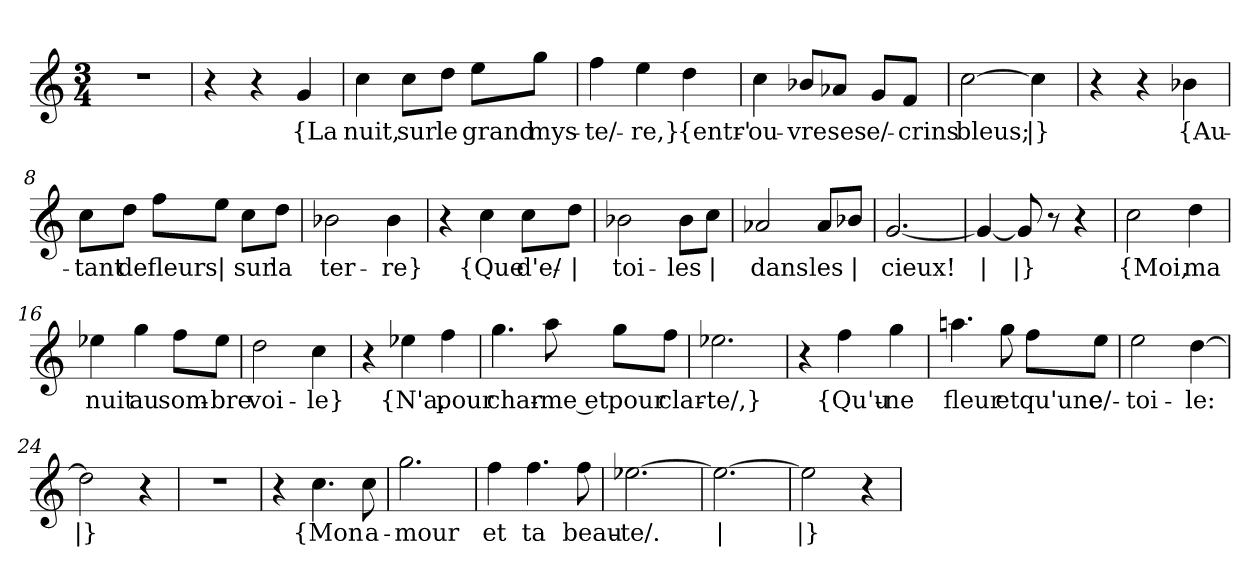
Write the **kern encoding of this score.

**kern	**text
*part1	*part1
*staff1	*staff1
*clefG2	*
*k[]	*
*M3/4	*
=1	=1
2.r	.
=2	=2
4r	.
4r	.
!	!LO:LY:b
4g/	{La
=3	=3
!	!LO:LY:b
4cc\	nuit,
!	!LO:LY:b
8cc\L	sur
!	!LO:LY:b
8dd\J	le
!	!LO:LY:b
8ee\L	grand
!	!LO:LY:b
8gg\J	mys-
=4	=4
!	!LO:LY:b
4ff\	-te/-
!	!LO:LY:b
4ee\	-re,}
!	!LO:LY:b
4dd\	{entr'-
=5	=5
!	!LO:LY:b
4cc\	-ou-
!	!LO:LY:b
8b-X/L	-vre
!	!LO:LY:b
8a-X/J	ses
!	!LO:LY:b
8g/L	e/-
!	!LO:LY:b
8f/J	-crins
=6	=6
!	!LO:LY:b
[2cc\	bleus;
!	!LO:LY:b
4cc\]	|}
=7	=7
4r	.
4r	.
!	!LO:LY:b
4b-X\	{Au-
!!LO:LB:g=z
=8	=8
!	!LO:LY:b
8cc\L	-tant
!	!LO:LY:b
8dd\J	de
!	!LO:LY:b
8ff\L	fleurs
!	!LO:LY:b
8ee\J	|
!	!LO:LY:b
8cc\L	sur
!	!LO:LY:b
8dd\J	la
=9	=9
!	!LO:LY:b
2b-X\	ter-
!	!LO:LY:b
4b-\	-re}
=10	=10
4r	.
!	!LO:LY:b
4cc\	{Que
!	!LO:LY:b
8cc\L	d'e/-
!	!LO:LY:b
8dd\J	|
=11	=11
!	!LO:LY:b
2b-X\	-toi-
!	!LO:LY:b
8b-\L	-les
!	!LO:LY:b
8cc\J	|
=12	=12
!	!LO:LY:b
2a-X/	dans
!	!LO:LY:b
8a-/L	les
!	!LO:LY:b
8b-X/J	|
=13	=13
!	!LO:LY:b
[2.g/	cieux!
=14	=14
!	!LO:LY:b
4g/_	|
!	!LO:LY:b
8g/]	|}
8r	.
4r	.
=15	=15
!	!LO:LY:b
2cc\	{Moi,
!	!LO:LY:b
4dd\	ma
!!LO:LB:g=z
=16	=16
!	!LO:LY:b
4ee-X\	nuit
!	!LO:LY:b
4gg\	au
!	!LO:LY:b
8ff\L	som-
!	!LO:LY:b
8ee-\J	-bre
=17	=17
!	!LO:LY:b
2dd\	voi-
!	!LO:LY:b
4cc\	-le}
=18	=18
4r	.
!	!LO:LY:b
4ee-X\	{N'a,
!	!LO:LY:b
4ff\	pour
=19	=19
!	!LO:LY:b
4.gg\	char-
!	!LO:LY:b
8aa\	-me et
!	!LO:LY:b
8gg\L	pour
!	!LO:LY:b
8ff\J	clar-
=20	=20
!	!LO:LY:b
2.ee-X\	-te/,}
=21	=21
4r	.
!	!LO:LY:b
4ff\	{Qu'u-
!	!LO:LY:b
4gg\	-ne
=22	=22
!	!LO:LY:b
4.aan\	fleur
!	!LO:LY:b
8gg\	et
!	!LO:LY:b
8ff\L	qu'une
!	!LO:LY:b
8ee\J	e/-
!!LO:LB:g=z
=23	=23
!	!LO:LY:b
2ee\	-toi-
!	!LO:LY:b
[4dd\	-le:
=24	=24
!	!LO:LY:b
2dd\]	|}
4r	.
=25	=25
2.r	.
=26	=26
4r	.
!	!LO:LY:b
4.cc\	{Mon
!	!LO:LY:b
8cc\	a-
=27	=27
!	!LO:LY:b
2.gg\	-mour
=28	=28
!	!LO:LY:b
4ff\	et
!	!LO:LY:b
4.ff\	ta
!	!LO:LY:b
8ff\	beau-
=29	=29
!	!LO:LY:b
[2.ee-X\	-te/.
=30	=30
!	!LO:LY:b
2.ee-\_	|
=31	=31
!	!LO:LY:b
2ee-\]	|}
4r	.
=	=
*-	*-
